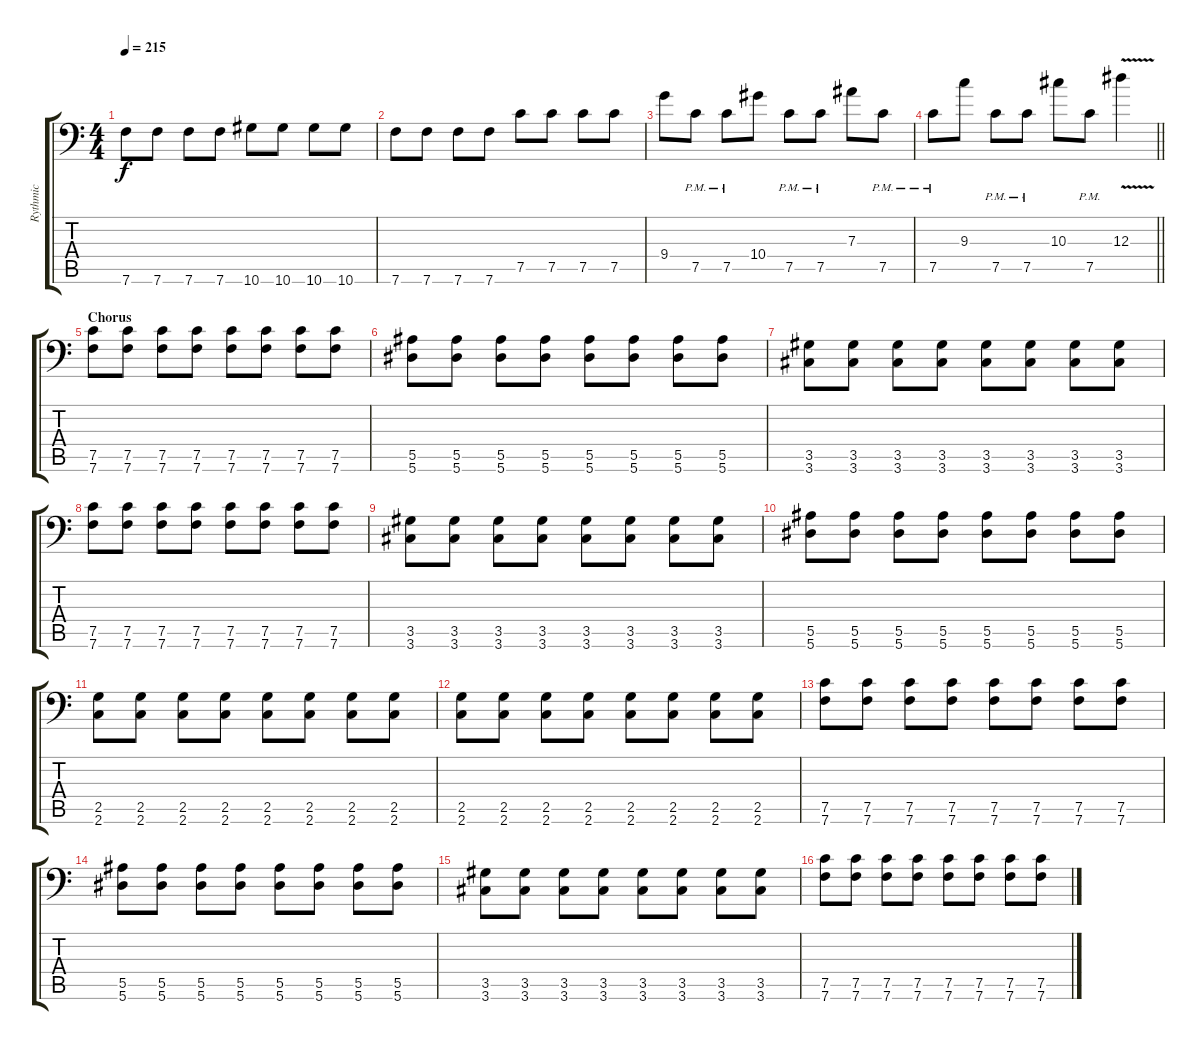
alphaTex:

\track ("Rythmic" "Rythmic") {instrument distortionguitar}
\staff {score tabs}
\tuning (C4 G3 Eb3 Bb2 F2 Bb1) {hide}
\ts (4 4)
\tempo 215
\clef f4
\ks c
7.6.8{dy f} 7.6.8 7.6.8 7.6.8 10.6.8 10.6.8 10.6.8 10.6.8 |
7.6.8 7.6.8 7.6.8 7.6.8 7.5.8 7.5.8 7.5.8 7.5.8 |
9.4.8 7.5{pm}.8 7.5{pm}.8 10.4.8 7.5{pm}.8 7.5{pm}.8 7.3.8 7.5{pm}.8 |
\barLineRight lightlight
7.5{pm}.8 9.3.8 7.5{pm}.8 7.5{pm}.8 10.3.8 7.5{pm}.8 12.3{v}.4 |
\section ("" "Chorus")
(7.5 7.6).8 (7.5 7.6).8 (7.5 7.6).8 (7.5 7.6).8 (7.5 7.6).8 (7.5 7.6).8 (7.5 7.6).8 (7.5 7.6).8 |
(5.5 5.6).8 (5.5 5.6).8 (5.5 5.6).8 (5.5 5.6).8 (5.5 5.6).8 (5.5 5.6).8 (5.5 5.6).8 (5.5 5.6).8 |
(3.5 3.6).8 (3.5 3.6).8 (3.5 3.6).8 (3.5 3.6).8 (3.5 3.6).8 (3.5 3.6).8 (3.5 3.6).8 (3.5 3.6).8 |
(7.5 7.6).8 (7.5 7.6).8 (7.5 7.6).8 (7.5 7.6).8 (7.5 7.6).8 (7.5 7.6).8 (7.5 7.6).8 (7.5 7.6).8 |
(3.5 3.6).8 (3.5 3.6).8 (3.5 3.6).8 (3.5 3.6).8 (3.5 3.6).8 (3.5 3.6).8 (3.5 3.6).8 (3.5 3.6).8 |
(5.5 5.6).8 (5.5 5.6).8 (5.5 5.6).8 (5.5 5.6).8 (5.5 5.6).8 (5.5 5.6).8 (5.5 5.6).8 (5.5 5.6).8 |
(2.5 2.6).8 (2.5 2.6).8 (2.5 2.6).8 (2.5 2.6).8 (2.5 2.6).8 (2.5 2.6).8 (2.5 2.6).8 (2.5 2.6).8 |
(2.5 2.6).8 (2.5 2.6).8 (2.5 2.6).8 (2.5 2.6).8 (2.5 2.6).8 (2.5 2.6).8 (2.5 2.6).8 (2.5 2.6).8 |
(7.5 7.6).8 (7.5 7.6).8 (7.5 7.6).8 (7.5 7.6).8 (7.5 7.6).8 (7.5 7.6).8 (7.5 7.6).8 (7.5 7.6).8 |
(5.5 5.6).8 (5.5 5.6).8 (5.5 5.6).8 (5.5 5.6).8 (5.5 5.6).8 (5.5 5.6).8 (5.5 5.6).8 (5.5 5.6).8 |
(3.5 3.6).8 (3.5 3.6).8 (3.5 3.6).8 (3.5 3.6).8 (3.5 3.6).8 (3.5 3.6).8 (3.5 3.6).8 (3.5 3.6).8 |
(7.5 7.6).8 (7.5 7.6).8 (7.5 7.6).8 (7.5 7.6).8 (7.5 7.6).8 (7.5 7.6).8 (7.5 7.6).8 (7.5 7.6).8
